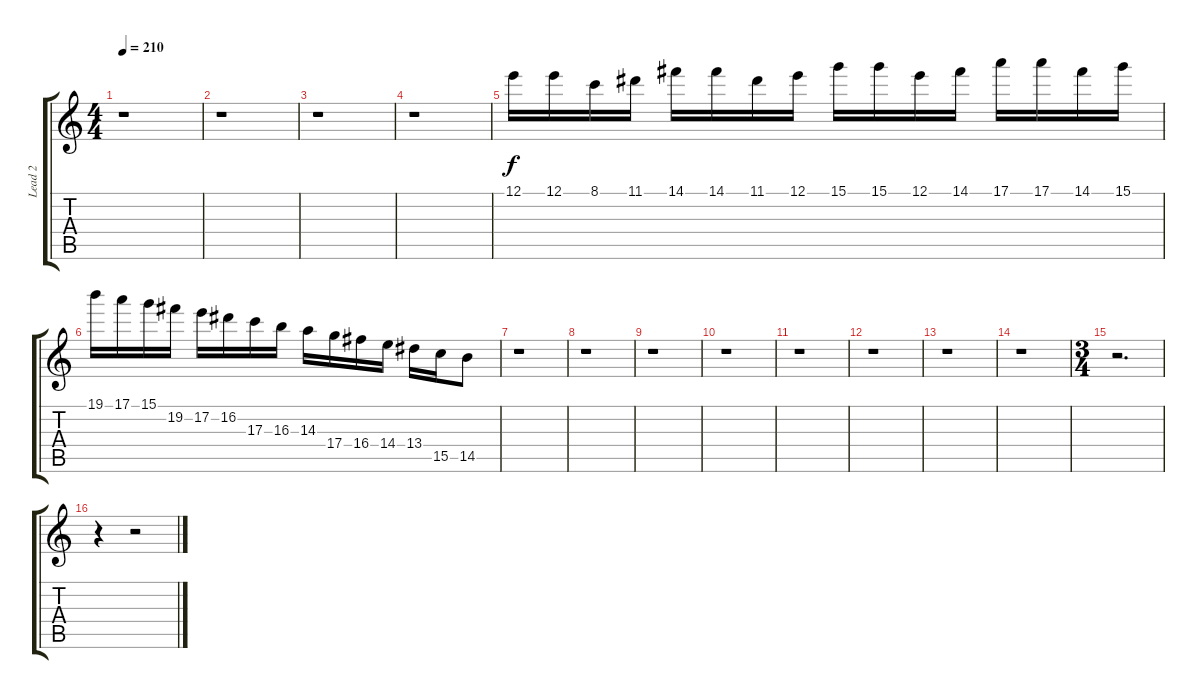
\track ("Lead 2" "Lead 2") {instrument distortionguitar}
\staff {score tabs}
\tuning (E4 B3 G3 D3 A2 E2) {hide}
\ts (4 4)
\tempo 210
\clef g2
\ks c
r.1{dy f} |
r.1 |
r.1 |
r.1 |
12.1.16 12.1.16 8.1.16 11.1.16 14.1.16 14.1.16 11.1.16 12.1.16 15.1.16 15.1.16 12.1.16 14.1.16 17.1.16 17.1.16 14.1.16 15.1.16 |
19.1.16 17.1.16 15.1.16 19.2.16 17.2.16 16.2.16 17.3.16 16.3.16 14.3.16 17.4.16 16.4.16 14.4.16 13.4.16 15.5.16 14.5.8 |
r.1 |
r.1 |
r.1 |
r.1 |
r.1 |
r.1 |
r.1 |
r.1 |
\ts (3 4)
r.2{d} |
r.4 r.2
